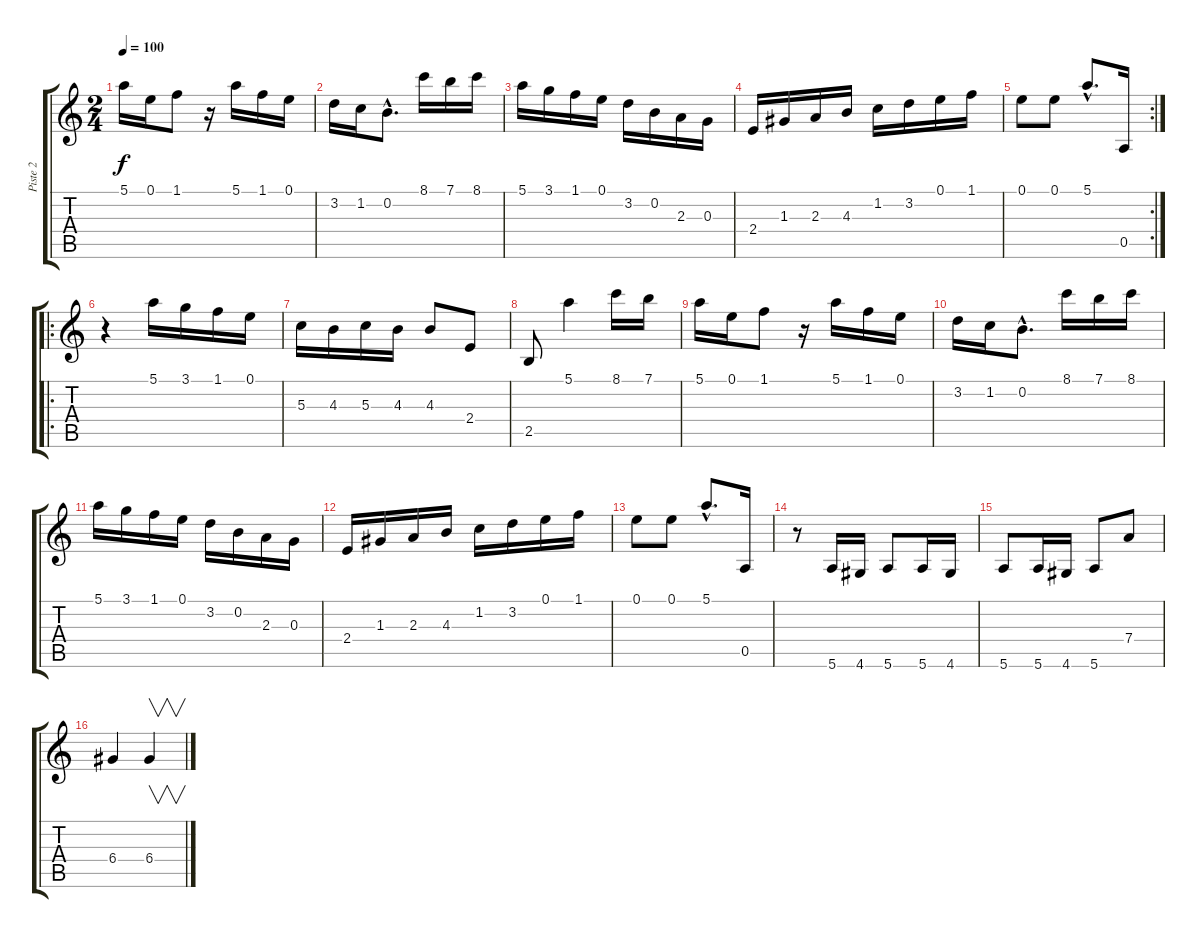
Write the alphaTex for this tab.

\track ("Piste 2" "Piste 2") {instrument acousticguitarnylon}
\staff {score tabs}
\tuning (E4 B3 G3 D3 A2 E2) {hide}
\ts (2 4)
\tempo 100
\clef g2
\ks c
5.1.16{dy f} 0.1.16 1.1.8 r.16 5.1.16 1.1.16 0.1.16 |
3.2.16 1.2.16 0.2{hac}.8{d} 8.1.16 7.1.16 8.1.16 |
5.1.16 3.1.16 1.1.16 0.1.16 3.2.16 0.2.16 2.3.16 0.3.16 |
2.4.16 1.3.16 2.3.16 4.3.16 1.2.16 3.2.16 0.1.16 1.1.16 |
\rc 2
0.1.8 0.1.8 5.1{hac}.8{d} 0.5.16 |
\ro
r.4 5.1.16 3.1.16 1.1.16 0.1.16 |
5.3.16 4.3.16 5.3.16 4.3.16 4.3.8 2.4.8 |
2.5.8 5.1.4 8.1.16 7.1.16 |
5.1.16 0.1.16 1.1.8 r.16 5.1.16 1.1.16 0.1.16 |
3.2.16 1.2.16 0.2{hac}.8{d} 8.1.16 7.1.16 8.1.16 |
5.1.16 3.1.16 1.1.16 0.1.16 3.2.16 0.2.16 2.3.16 0.3.16 |
2.4.16 1.3.16 2.3.16 4.3.16 1.2.16 3.2.16 0.1.16 1.1.16 |
0.1.8 0.1.8 5.1{hac}.8{d} 0.5.16 |
r.8 5.6.16 4.6.16 5.6.8 5.6.16 4.6.16 |
5.6.8 5.6.16 4.6.16 5.6.8 7.4.8 |
6.4.4 6.4.4{v}
